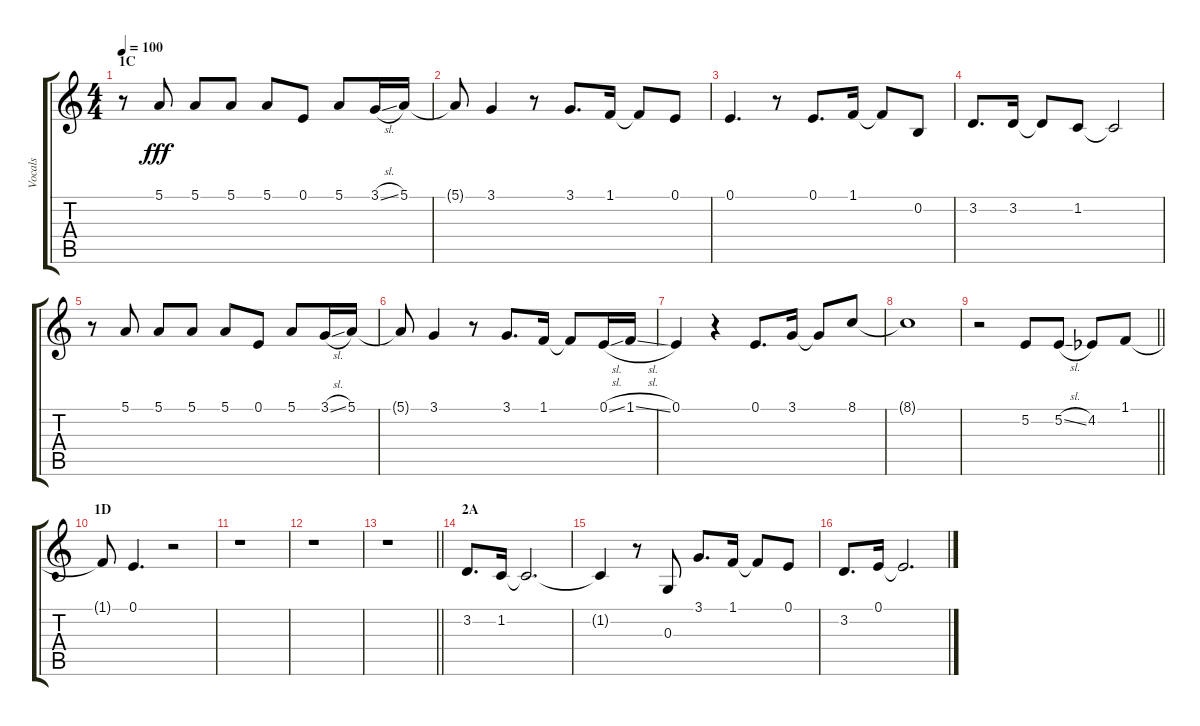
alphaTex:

\track ("Vocals" "Vocals") {instrument voiceoohs}
\staff {score tabs}
\tuning (E4 B3 G3 D3 A2 E2) {hide}
\ts (4 4)
\section ("" "1C")
\tempo 100
\clef g2
\ks c
r.8{dy fff} 5.1.8 5.1.8 5.1.8 5.1.8 0.1.8 5.1.8 3.1{sl}.16 5.1.16 |
5.1{t}.8 3.1.4 r.8 3.1.8{d} 1.1.16 1.1{t}.8 0.1.8 |
0.1.4{d} r.8 0.1.8{d} 1.1.16 1.1{t}.8 0.2.8 |
3.2.8{d} 3.2.16 3.2{t}.8 1.2.8 1.2{t}.2 |
r.8 5.1.8 5.1.8 5.1.8 5.1.8 0.1.8 5.1.8 3.1{sl}.16 5.1.16 |
5.1{t}.8 3.1.4 r.8 3.1.8{d} 1.1.16 1.1{t}.8 0.1{sl}.16 1.1{sl}.16 |
0.1.4 r.4 0.1.8{d} 3.1.16 3.1{t}.8 8.1.8 |
8.1{t}.1 |
\barLineRight lightlight
r.2 5.2.8 5.2{sl}.8 4.2{acc b}.8 1.1.8 |
\section ("" "1D")
1.1{t}.8 0.1.4{d} r.2 |
r.1 |
r.1 |
\barLineRight lightlight
r.1 |
\section ("" "2A")
3.2.8{d} 1.2.16 1.2{t}.2{d} |
1.2{t}.4 r.8 0.3.8 3.1.8{d} 1.1.16 1.1{t}.8 0.1.8 |
3.2.8{d} 0.1.16 0.1{t}.2{d}
